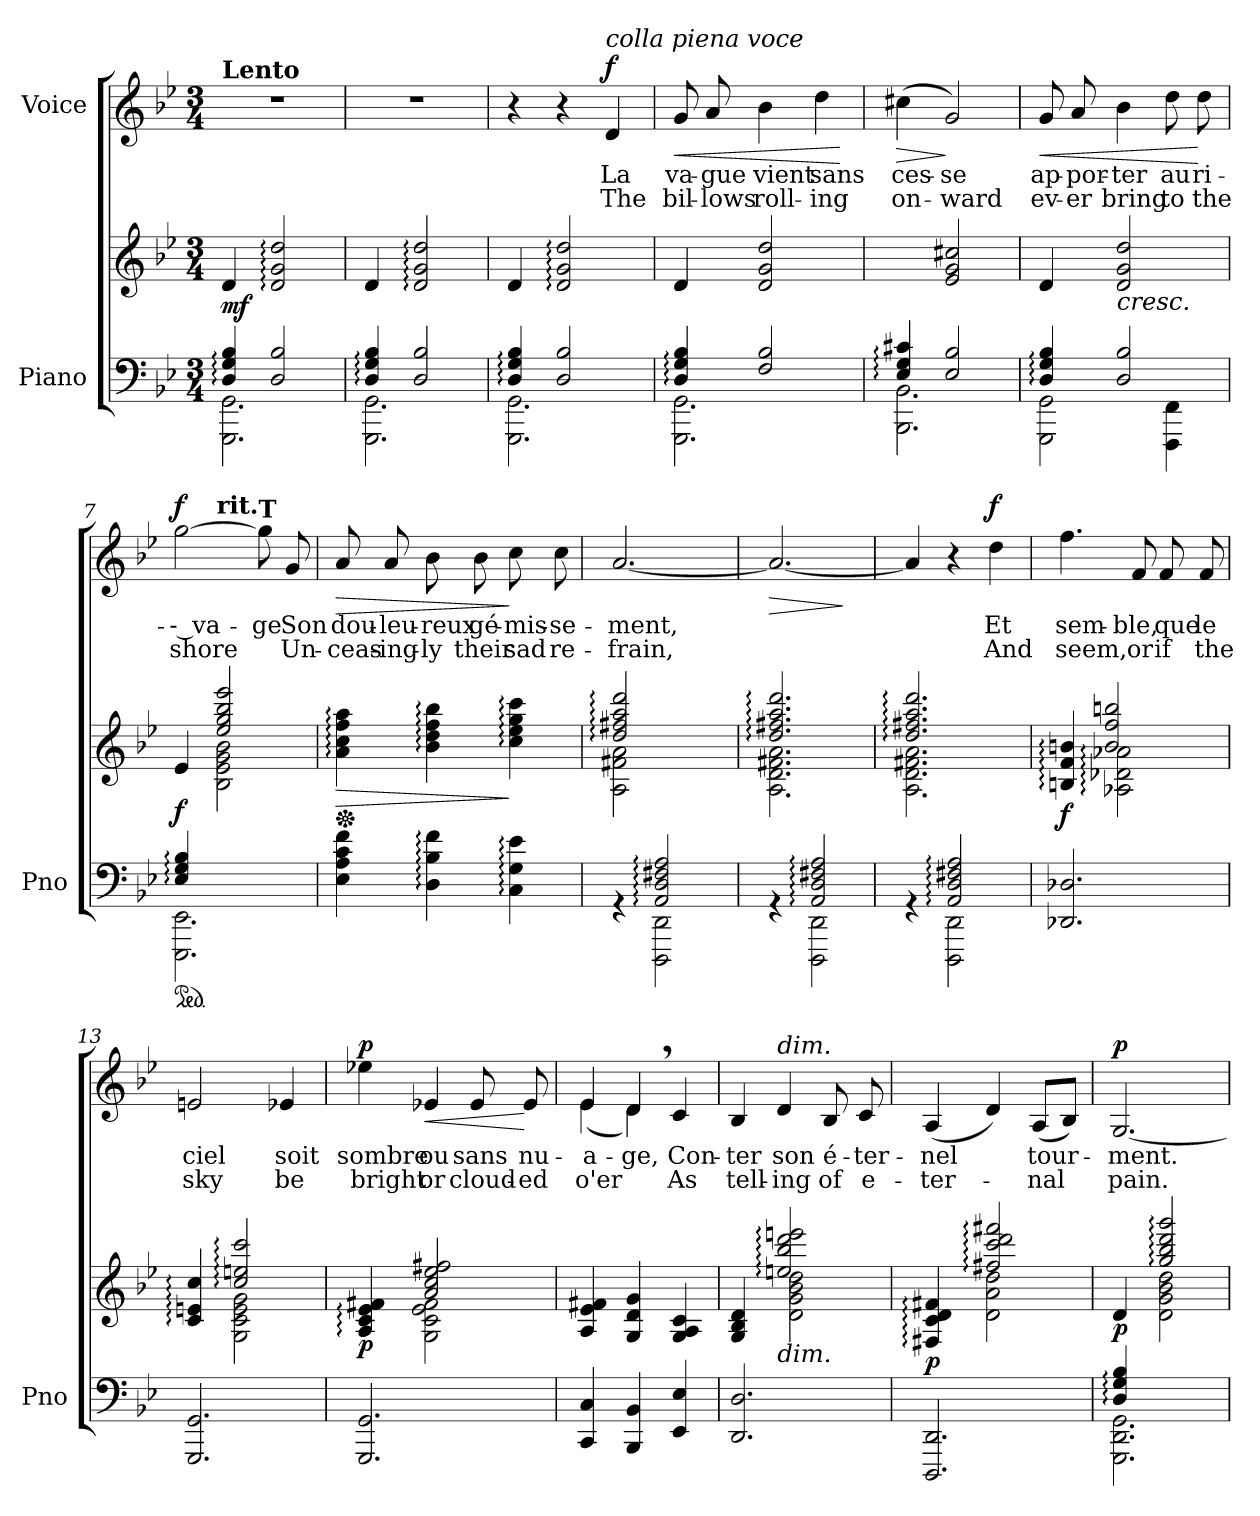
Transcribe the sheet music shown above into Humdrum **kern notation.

**kern	**kern	**dynam	**kern	**text	**text	**dynam
*part2	*part2	*part2	*part1	*part1	*part1	*part1
*staff3	*staff2	*staff2/3	*staff1	*staff1	*staff1	*staff1
*I"Piano	*	*	*I"Voice	*	*	*
*I'Pno	*	*	*	*	*	*
*clefF4	*clefG2	*	*clefG2	*	*	*
*k[b-e-]	*k[b-e-]	*	*k[b-e-]	*	*	*
*M3/4	*M3/4	*	*M3/4	*	*	*
*MM76	*MM76	*	*MM76	*	*	*
=1	=1	=1	=1	=1	=1	=1
*^	*	*	*	*	*	*
!	!	!	!	!LO:TX:a:B:t=Lento	!	!	!
!	!	!	!LO:DY:b	!	!	!	!
4D/: 4G/: 4B-/:	2.GGG\ 2.GG\	4d/	mf	2.r	.	.	.
2D/ 2B-/	.	2d/: 2g/: 2dd/:	.	.	.	.	.
=2	=2	=2	=2	=2	=2	=2	=2
4D/: 4G/: 4B-/:	2.GGG\ 2.GG\	4d/	.	2.r	.	.	.
2D/ 2B-/	.	2d/: 2g/: 2dd/:	.	.	.	.	.
=3	=3	=3	=3	=3	=3	=3	=3
4D/: 4G/: 4B-/:	2.GGG\ 2.GG\	4d/	.	4r	.	.	.
2D/ 2B-/	.	2d/: 2g/: 2dd/:	.	4r	.	.	.
!	!	!	!	!LO:TX:a:i:t=colla piena voce	!	!	!
!	!	!	!	!	!LO:LY:b	!LO:LY:b	!LO:DY:a
.	.	.	.	4d/	La	The	f
!!LO:LB:g=z
=4	=4	=4	=4	=4	=4	=4	=4
!	!	!	!	!	!LO:LY:b	!LO:LY:b	!LO:HP:b
4D/: 4G/: 4B-/:	2.GGG\ 2.GG\	4d/	.	8g/	va-	bil-	<
!	!	!	!	!	!LO:LY:b	!LO:LY:b	!
.	.	.	.	8a/	-gue	-lows	.
!	!	!	!	!	!LO:LY:b	!LO:LY:b	!
2F/ 2B-/	.	2d/ 2g/ 2dd/	.	4b-\	vient	roll-	.
!	!	!	!	!	!LO:LY:b	!LO:LY:b	!
.	.	.	.	4dd\	sans	-ing	.
*v	*v	*	*	*	*	*	*
.	.	.	.	.	.	[
=5	=5	=5	=5	=5	=5	=5
*^	*	*	*	*	*	*
!	!	!	!	!	!LO:LY:b	!LO:LY:b	!LO:HP:b
4E-/: 4G/: 4c#X/:	2.BBB-\ 2.BB-\	4ryy	.	(>4cc#X\	ces-	on-	>
!	!	!	!	!	!LO:LY:b	!LO:LY:b	!
2E-/ 2B-/	.	2e-/ 2g/ 2cc#X/	.	2g/)	-se	-ward	]
=6	=6	=6	=6	=6	=6	=6	=6
!	!	!	!	!	!LO:LY:b	!LO:LY:b	!LO:HP:b
4D/: 4G/: 4B-/:	2GGG\ 2GG\	4d/	.	8g/	ap-	ev-	<
!	!	!	!	!	!LO:LY:b	!LO:LY:b	!
.	.	.	.	8a/	-por-	-er	.
!	!	!LO:TX:b:i:t=cresc.	!	!	!	!	!
!	!	!	!	!	!LO:LY:b	!LO:LY:b	!
2D/ 2B-/	.	2d/ 2g/ 2dd/	.	4b-\	-ter	bring	.
!	!	!	!	!	!LO:LY:b	!LO:LY:b	!
.	4FFF\ 4FF\	.	.	8dd\	au	to	.
!	!	!	!	!	!LO:LY:b	!LO:LY:b	!
.	.	.	.	8dd\	ri-	the	[
!!LO:LB:g=z
=7	=7	=7	=7	=7	=7	=7	=7
*ped	*	*	*	*	*	*	*
*	*	*^	*	*	*	*	*
!	!	!	!	!LO:DY:a=2	!	!LO:LY:b	!LO:LY:b	!LO:DY:a
*	*	*	*	*	*^	*	*	*
4E-/: 4G/: 4B-/:	2.EEE-\ 2.EE-\	4e-/	4ryy	f	[2gg\	4ryy	-- va-	shore	f
!	!	!	!	!	!	!LO:TX:a:B:t=rit.	!	!	!
2ryy	.	2ee-/ 2gg/ 2bb-/ 2eee-/	2B-\ 2e-\ 2g\ 2b-\	.	.	2ryy	.	.	.
!	!	!	!	!	!LO:TX:a:B:t=T	!	!	!	!
!	!	!	!	!	!	!	!LO:LY:b	!	!
.	.	.	.	.	8gg\]	.	-ge	.	.
!	!	!	!	!	!	!	!LO:LY:b	!LO:LY:b	!
.	.	.	.	.	8g/	.	Son	Un-	.
*v	*v	*	*	*	*v	*v	*	*	*
*	*v	*v	*	*	*	*	*
=8	=8	=8	=8	=8	=8	=8
*	*Xped	*	*	*	*	*
*	*	*	*^	*	*	*
!	!	!	!LO:TX:a:B:t=a tempo	!	!	!	!
!	!	!LO:HP:b	!	!	!LO:LY:b	!LO:LY:b	!LO:HP:b
*	*	*	*v	*v	*	*	*
4E-\ 4A\ 4c\ 4f\	4a\: 4cc\: 4ff\: 4aa\:	>	8a/	dou-	-ceas-	>
!	!	!	!	!LO:LY:b	!LO:LY:b	!
.	.	.	8a/	-leu-	-ing-	.
!	!	!	!	!LO:LY:b	!LO:LY:b	!
4D\: 4B-\: 4f\:	4b-\: 4dd\: 4ff\: 4bb-\:	.	8b-\	-reux	-ly	.
!	!	!	!	!LO:LY:b	!LO:LY:b	!
.	.	.	8b-\	gé-	their	.
!	!	!	!	!LO:LY:b	!LO:LY:b	!
4C\: 4G\: 4e-\:	4cc\: 4ee-\: 4gg\: 4ccc\:	]	8cc\	-mis-	sad	]
!	!	!	!	!LO:LY:b	!LO:LY:b	!
.	.	.	8cc\	-se-	re-	.
=9	=9	=9	=9	=9	=9	=9
*^	*^	*	*	*	*	*
!	!	!	!	!	!	!LO:LY:b	!LO:LY:b	!
4rGG	4ryy	2dd/: 2ff#X/: 2aa/: 2ddd/:	2A\ 2f#X\ 2a\	.	[2.a/	-ment,	-frain,	.
2AA/: 2D/: 2F#X/: 2A/:	2DDD\ 2DD\	.	.	.	.	.	.	.
.	.	4reyy	4ryy	.	.	.	.	.
!!LO:PB:g=z
=10	=10	=10	=10	=10	=10	=10	=10	=10
!	!	!	!	!	!	!	!	!LO:HP:b
4rGG	4ryy	2.dd/: 2.ff#X/: 2.aa/: 2.ddd/:	2.A\ 2.d\ 2.f#X\ 2.a\	.	2.a/_	.	.	>
2AA/: 2D/: 2F#X/: 2A/:	2DDD\ 2DD\	.	.	.	.	.	.	.
*v	*v	*	*	*	*	*	*	*
*	*v	*v	*	*	*	*	*
.	.	.	.	.	.	]
=11	=11	=11	=11	=11	=11	=11
*^	*^	*	*	*	*	*
4rGG	4ryy	2.dd/: 2.ff#X/: 2.aa/: 2.ddd/:	2.A\ 2.d\ 2.f#X\ 2.a\	.	4a/]	.	.	.
2AA/: 2D/: 2F#X/: 2A/:	2DDD\ 2DD\	.	.	.	4r	.	.	.
!	!	!	!	!	!	!LO:LY:b	!LO:LY:b	!LO:DY:a
.	.	.	.	.	4dd\	Et	And	f
*v	*v	*	*	*	*	*	*	*
=12	=12	=12	=12	=12	=12	=12	=12
!	!	!	!LO:DY:b	!	!LO:LY:b	!LO:LY:b	!
2.DD-X/ 2.D-X/	4Bn/: 4f/: 4bn/:	4ryy	f	4.ff\	sem-	seem,	.
.	2b/ 2ff/ 2bbn/	2A-X\: 2d-X\: 2a-X\:	.	.	.	.	.
!	!	!	!	!	!LO:LY:b	!LO:LY:b	!
.	.	.	.	8f/	-ble,	or	.
!	!	!	!	!	!LO:LY:b	!LO:LY:b	!
.	.	.	.	8f/	que	if	.
!	!	!	!	!	!LO:LY:b	!LO:LY:b	!
.	.	.	.	8f/	le	the	.
!!LO:LB:g=z
=13	=13	=13	=13	=13	=13	=13	=13
!	!	!	!	!	!LO:LY:b	!LO:LY:b	!
2.GGG/ 2.GG/	4c/: 4en/: 4cc/:	4ryy	.	2en/	ciel	sky	.
.	2cc/: 2een/: 2ccc/:	2G\ 2c\ 2e\ 2g\	.	.	.	.	.
!	!	!	!	!	!LO:LY:b	!LO:LY:b	!
.	.	.	.	4e-X/	soit	be	.
=14	=14	=14	=14	=14	=14	=14	=14
!	!	!	!LO:DY:b	!	!LO:LY:b	!LO:LY:b	!LO:DY:a
2.GGG/ 2.GG/	4A/: 4c/: 4e-/: 4f#X/:	4ryy	p	4ee-X\	sombre	bright	p
!	!	!	!	!	!LO:LY:b	!LO:LY:b	!LO:HP:b
.	2a/ 2cc/ 2ee-/ 2ff#X/	2G\ 2c\ 2e-\ 2f#\	.	4e-X/	ou	or	<
!	!	!	!	!	!LO:LY:b	!LO:LY:b	!
.	.	.	.	8e-/	sans	cloud-	.
!	!	!	!	!	!LO:LY:b	!LO:LY:b	!
.	.	.	.	8e-/	nu-	-ed	[
*	*v	*v	*	*	*	*	*
=15	=15	=15	=15	=15	=15	=15
!	!	!	!	!LO:LY:b	!LO:LY:b	!
*	*	*	*^	*	*	*
4CC/ 4C/	4A/ 4e-/ 4f#X/	.	4e-/	(<4e-\	-a-	o'er	.
!	!	!	!	!	!LO:LY:b	!	!
4BBB-/ 4BB-/	4G/ 4d/ 4g/	.	4d,/	4d\)	-ge,	.	.
!	!	!	!	!	!LO:LY:b	!LO:LY:b	!
4EE-/ 4E-/	4G/ 4A/ 4c/	.	4c/	4ryy	Con-	As	.
!!LO:LB:g=z
=16	=16	=16	=16	=16	=16	=16	=16
*	*^	*	*	*	*	*	*
!	!	!	!	!	!	!LO:LY:b	!LO:LY:b	!
*	*	*	*	*v	*v	*	*	*
2.DD/ 2.D/	4G/ 4B-/ 4d/	4ryy	.	4B-/	- ter	tell-	.
!	!	!	!	!LO:TX:a:i:t=dim.	!	!	!
!	!LO:TX:b:i:t=dim.	!	!	!	!	!	!
!	!	!	!	!	!LO:LY:b	!LO:LY:b	!
.	2een/: 2bb-/: 2ddd/: 2eeen/:	2d\ 2g\ 2b-\ 2dd\	.	4d/	son	-ing	.
!	!	!	!	!	!LO:LY:b	!LO:LY:b	!
.	.	.	.	8B-/	é-	of	.
!	!	!	!	!	!LO:LY:b	!LO:LY:b	!
.	.	.	.	8c/	-ter-	e-	.
=17	=17	=17	=17	=17	=17	=17	=17
!	!	!	!LO:DY:a=2	!	!LO:LY:b	!LO:LY:b	!
2.DDD/ 2.DD/	4F#X/: 4c/: 4d/: 4f#X/:	4ryy	p	(<4A/	-nel	-ter-	.
.	2ff#X/: 2ccc/: 2ddd/: 2fff#X/:	2d\ 2a\ 2dd\	.	4d/)	.	.	.
!	!	!	!	!	!LO:LY:b	!LO:LY:b	!
.	.	.	.	(<8A/L	tour-	-nal	.
.	.	.	.	8B-/J)	.	.	.
=18	=18	=18	=18	=18	=18	=18	=18
*^	*	*	*	*	*	*	*
!	!	!	!	!LO:DY:a=2	!	!LO:LY:b	!LO:LY:b	!LO:DY:a
4D/: 4G/: 4B-/:	2.GGG\ 2.DD\ 2.GG\	4d/	4ryy	p	[2.G/	-ment.	pain.	p
2ryy	.	2gg/: 2bb-/: 2ddd/: 2ggg/:	2d\ 2g\ 2b-\ 2dd\	.	.	.	.	.
*v	*v	*	*	*	*	*	*	*
*	*v	*v	*	*	*	*	*
=	=	=	=	=	=	=
*-	*-	*-	*-	*-	*-	*-
